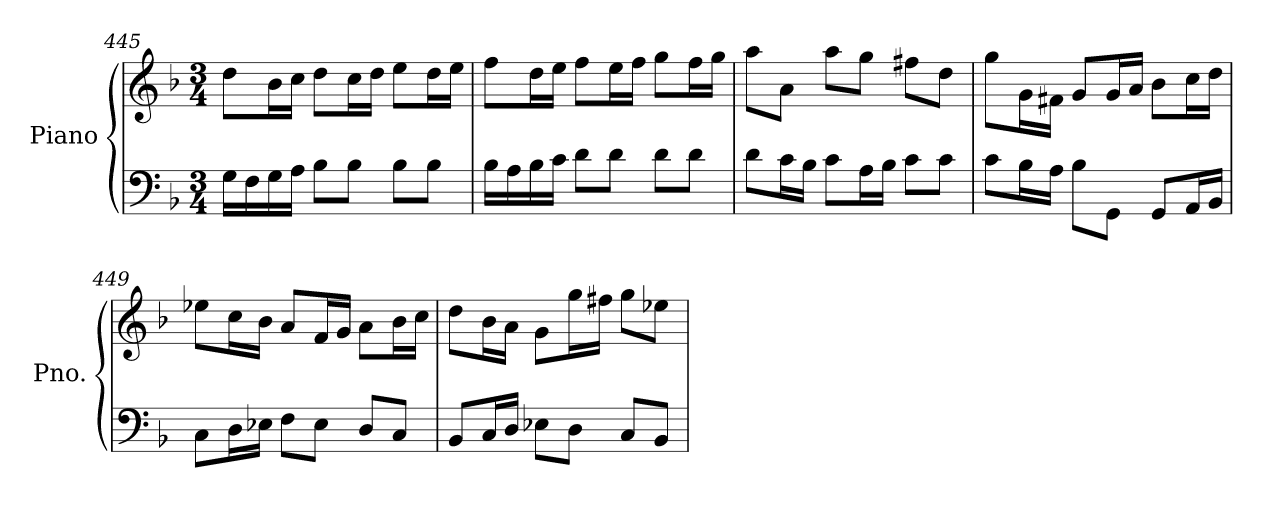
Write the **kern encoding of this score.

**kern	**kern
*part1	*part1
*staff2	*staff1
*I"Piano	*
*I'Pno.	*
*clefF4	*clefG2
*k[b-]	*k[b-]
*M3/4	*M3/4
=445	=445
16G\LL	8dd\L
16F\	.
16G\	16b-\L
16A\JJ	16cc\JJ
8B-\L	8dd\L
8B-\J	16cc\L
.	16dd\JJ
8B-\L	8ee\L
8B-\J	16dd\L
.	16ee\JJ
=446	=446
16B-\LL	8ff\L
16A\	.
16B-\	16dd\L
16c\JJ	16ee\JJ
8d\L	8ff\L
8d\J	16ee\L
.	16ff\JJ
8d\L	8gg\L
8d\J	16ff\L
.	16gg\JJ
=447	=447
8d\L	8aa\L
16c\L	8a\J
16B-\JJ	.
8c\L	8aa\L
16A\L	8gg\J
16B-\JJ	.
8c\L	8ff#X\L
8c\J	8dd\J
=448	=448
8c\L	8gg\L
16B-\L	16g\L
16A\JJ	16f#X\JJ
8B-\L	8g/L
8GG\J	16g/L
.	16a/JJ
8GG/L	8b-\L
16AA/L	16cc\L
16BB-/JJ	16dd\JJ
=449	=449
8C\L	8ee-X\L
16D\L	16cc\L
16E-X\JJ	16b-\JJ
8F\L	8a/L
8E-\J	16f/L
.	16g/JJ
8D/L	8a\L
8C/J	16b-\L
.	16cc\JJ
=450	=450
8BB-/L	8dd\L
16C/L	16b-\L
16D/JJ	16a\JJ
8E-X\L	8g\L
8D\J	16gg\L
.	16ff#X\JJ
8C/L	8gg\L
8BB-/J	8ee-X\J
=	=
*-	*-
